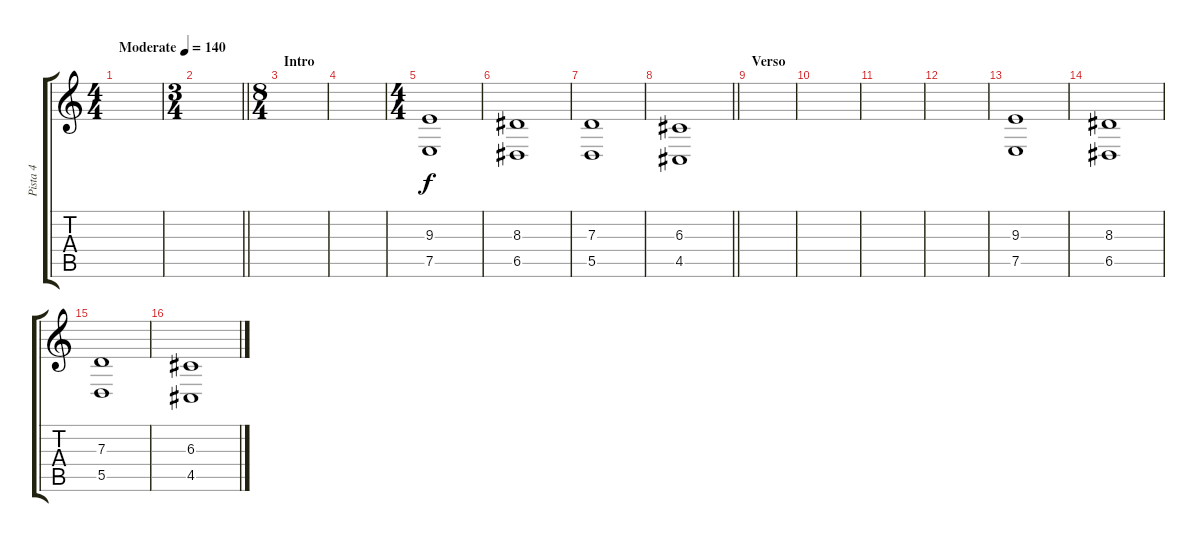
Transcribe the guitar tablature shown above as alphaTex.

\track ("Pista 4" "Pista 4") {instrument lead2sawtooth}
\staff {score tabs}
\tuning (E4 B3 G3 D3 A2 E2) {hide}
\ts (4 4)
\tempo (140 "Moderate")
\clef g2
\ks c
|
\ts (3 4)
\barLineRight lightlight
|
\ts (8 4)
\section ("" "Intro")
|
|
\ts (4 4)
(9.3 7.5).1 |
(8.3 6.5).1 |
(7.3 5.5).1 |
\barLineRight lightlight
(6.3 4.5).1 |
\section ("" "Verso")
|
|
|
|
(9.3 7.5).1 |
(8.3 6.5).1 |
(7.3 5.5).1 |
(6.3 4.5).1
